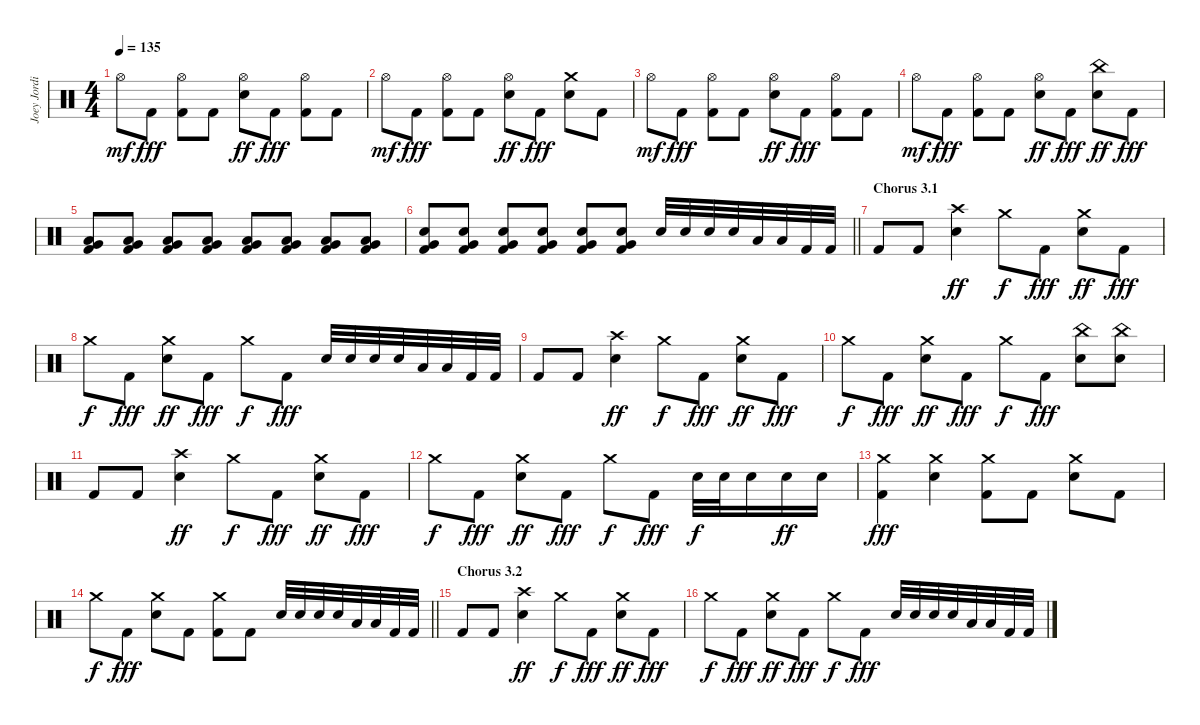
\track ("Joey Jordison" "Joey Jordi") {instrument percussion}
\staff {score}
\articulation defaults
\ts (4 4)
\tempo 135
\clef neutral
\ks c "Hi-Hat (open)".8{dy mf} "Kick (hit) 2".8{dy fff}
("Hi-Hat (open)" "Kick (hit) 2").8 "Kick (hit) 2".8 ("Hi-Hat (open)" "Electric Snare (hit)").8{dy ff} "Kick (hit) 2".8{dy fff} ("Hi-Hat (open)" "Kick (hit) 2").8 "Kick (hit) 2".8 |
"Hi-Hat (open)".8{dy mf} "Kick (hit) 2".8{dy fff} ("Hi-Hat (open)" "Kick (hit) 2").8 "Kick (hit) 2".8 ("Hi-Hat (open)" "Electric Snare (hit)").8{dy ff} "Kick (hit) 2".8{dy fff} ("Crash medium (hit)" "Electric Snare (hit)").8 "Kick (hit) 2".8 |
"Hi-Hat (open)".8{dy mf} "Kick (hit) 2".8{dy fff} ("Hi-Hat (open)" "Kick (hit) 2").8 "Kick (hit) 2".8 ("Hi-Hat (open)" "Electric Snare (hit)").8{dy ff} "Kick (hit) 2".8{dy fff} ("Hi-Hat (open)" "Kick (hit) 2").8 "Kick (hit) 2".8 |
"Hi-Hat (open)".8{dy mf} "Kick (hit) 2".8{dy fff} ("Hi-Hat (open)" "Kick (hit) 2").8 "Kick (hit) 2".8 ("Hi-Hat (open)" "Electric Snare (hit)").8{dy ff} "Kick (hit) 2".8{dy fff} ("China (hit)" "Electric Snare (hit)").8{dy ff} "Kick (hit) 2".8{dy fff} |
("Low Tom (hit)" "Very Low Tom (hit)" "Kick (hit) 2").8 ("Low Tom (hit)" "Very Low Tom (hit)" "Kick (hit) 2").8 ("Low Tom (hit)" "Very Low Tom (hit)" "Kick (hit) 2").8 ("Low Tom (hit)" "Very Low Tom (hit)" "Kick (hit) 2").8 ("Low Tom (hit)" "Very Low Tom (hit)" "Kick (hit) 2").8 ("Low Tom (hit)" "Very Low Tom (hit)" "Kick (hit) 2").8 ("Low Tom (hit)" "Very Low Tom (hit)" "Kick (hit) 2").8 ("Low Tom (hit)" "Very Low Tom (hit)" "Kick (hit) 2").8 |
\barLineRight lightlight
("Electric Snare (hit)" "Very Low Tom (hit)" "Kick (hit) 2").8 ("Electric Snare (hit)" "Very Low Tom (hit)" "Kick (hit) 2").8 ("Electric Snare (hit)" "Very Low Tom (hit)" "Kick (hit) 2").8 ("Electric Snare (hit)" "Very Low Tom (hit)" "Kick (hit) 2").8 ("Electric Snare (hit)" "Very Low Tom (hit)" "Kick (hit) 2").8 ("Electric Snare (hit)" "Very Low Tom (hit)" "Kick (hit) 2").8 "Electric Snare (hit)".32 "Electric Snare (hit)".32 "Electric Snare (hit)".32 "Electric Snare (hit)".32 "Low Tom (hit)".32 "Low Tom (hit)".32 "Kick (hit) 2".32 "Kick (hit) 2".32 |
\section ("" "Chorus 3.1")
"Kick (hit) 2".8 "Kick (hit) 2".8 ("Crash high (hit)" "Electric Snare (hit)").4{dy ff} "Crash medium (hit)".8{dy f} "Kick (hit) 2".8{dy fff} ("Crash medium (hit)" "Electric Snare (hit)").8{dy ff} "Kick (hit) 2".8{dy fff} |
"Crash medium (hit)".8{dy f} "Kick (hit) 2".8{dy fff} ("Crash medium (hit)" "Electric Snare (hit)").8{dy ff} "Kick (hit) 2".8{dy fff} "Crash medium (hit)".8{dy f} "Kick (hit) 2".8{dy fff} "Electric Snare (hit)".32 "Electric Snare (hit)".32 "Electric Snare (hit)".32 "Electric Snare (hit)".32 "Low Tom (hit)".32 "Low Tom (hit)".32 "Kick (hit) 2".32 "Kick (hit) 2".32 |
"Kick (hit) 2".8 "Kick (hit) 2".8 ("Crash high (hit)" "Electric Snare (hit)").4{dy ff} "Crash medium (hit)".8{dy f} "Kick (hit) 2".8{dy fff} ("Crash medium (hit)" "Electric Snare (hit)").8{dy ff} "Kick (hit) 2".8{dy fff} |
"Crash medium (hit)".8{dy f} "Kick (hit) 2".8{dy fff} ("Crash medium (hit)" "Electric Snare (hit)").8{dy ff} "Kick (hit) 2".8{dy fff} "Crash medium (hit)".8{dy f} "Kick (hit) 2".8{dy fff} ("China (hit)" "Electric Snare (hit)").8 ("China (hit)" "Electric Snare (hit)").8 |
"Kick (hit) 2".8 "Kick (hit) 2".8 ("Crash high (hit)" "Electric Snare (hit)").4{dy ff} "Crash medium (hit)".8{dy f} "Kick (hit) 2".8{dy fff} ("Crash medium (hit)" "Electric Snare (hit)").8{dy ff} "Kick (hit) 2".8{dy fff} |
"Crash medium (hit)".8{dy f} "Kick (hit) 2".8{dy fff} ("Crash medium (hit)" "Electric Snare (hit)").8{dy ff} "Kick (hit) 2".8{dy fff} "Crash medium (hit)".8{dy f} "Kick (hit) 2".8{dy fff} "Electric Snare (hit)".32{dy f} "Electric Snare (hit)".32 "Electric Snare (hit)".16 "Electric Snare (hit)".16{dy ff} "Electric Snare (hit)".16 |
("Crash medium (hit)" "Kick (hit) 2").4{dy fff} ("Crash medium (hit)" "Electric Snare (hit)").4 ("Crash medium (hit)" "Kick (hit) 2").8 "Kick (hit) 2".8 ("Crash medium (hit)" "Electric Snare (hit)").8 "Kick (hit) 2".8 |
\barLineRight lightlight "Crash medium (hit)".8{dy f} "Kick (hit) 2".8{dy fff}
("Crash medium (hit)" "Electric Snare (hit)").8 "Kick (hit) 2".8 ("Crash medium (hit)" "Kick (hit) 2").8 "Kick (hit) 2".8 "Electric Snare (hit)".32 "Electric Snare (hit)".32 "Electric Snare (hit)".32 "Electric Snare (hit)".32 "Low Tom (hit)".32 "Low Tom (hit)".32 "Kick (hit) 2".32 "Kick (hit) 2".32 |
\section ("" "Chorus 3.2")
"Kick (hit) 2".8 "Kick (hit) 2".8 ("Crash high (hit)" "Electric Snare (hit)").4{dy ff} "Crash medium (hit)".8{dy f} "Kick (hit) 2".8{dy fff} ("Crash medium (hit)" "Electric Snare (hit)").8{dy ff} "Kick (hit) 2".8{dy fff} |
"Crash medium (hit)".8{dy f} "Kick (hit) 2".8{dy fff} ("Crash medium (hit)" "Electric Snare (hit)").8{dy ff} "Kick (hit) 2".8{dy fff} "Crash medium (hit)".8{dy f} "Kick (hit) 2".8{dy fff} "Electric Snare (hit)".32 "Electric Snare (hit)".32 "Electric Snare (hit)".32 "Electric Snare (hit)".32 "Low Tom (hit)".32 "Low Tom (hit)".32 "Kick (hit) 2".32 "Kick (hit) 2".32
